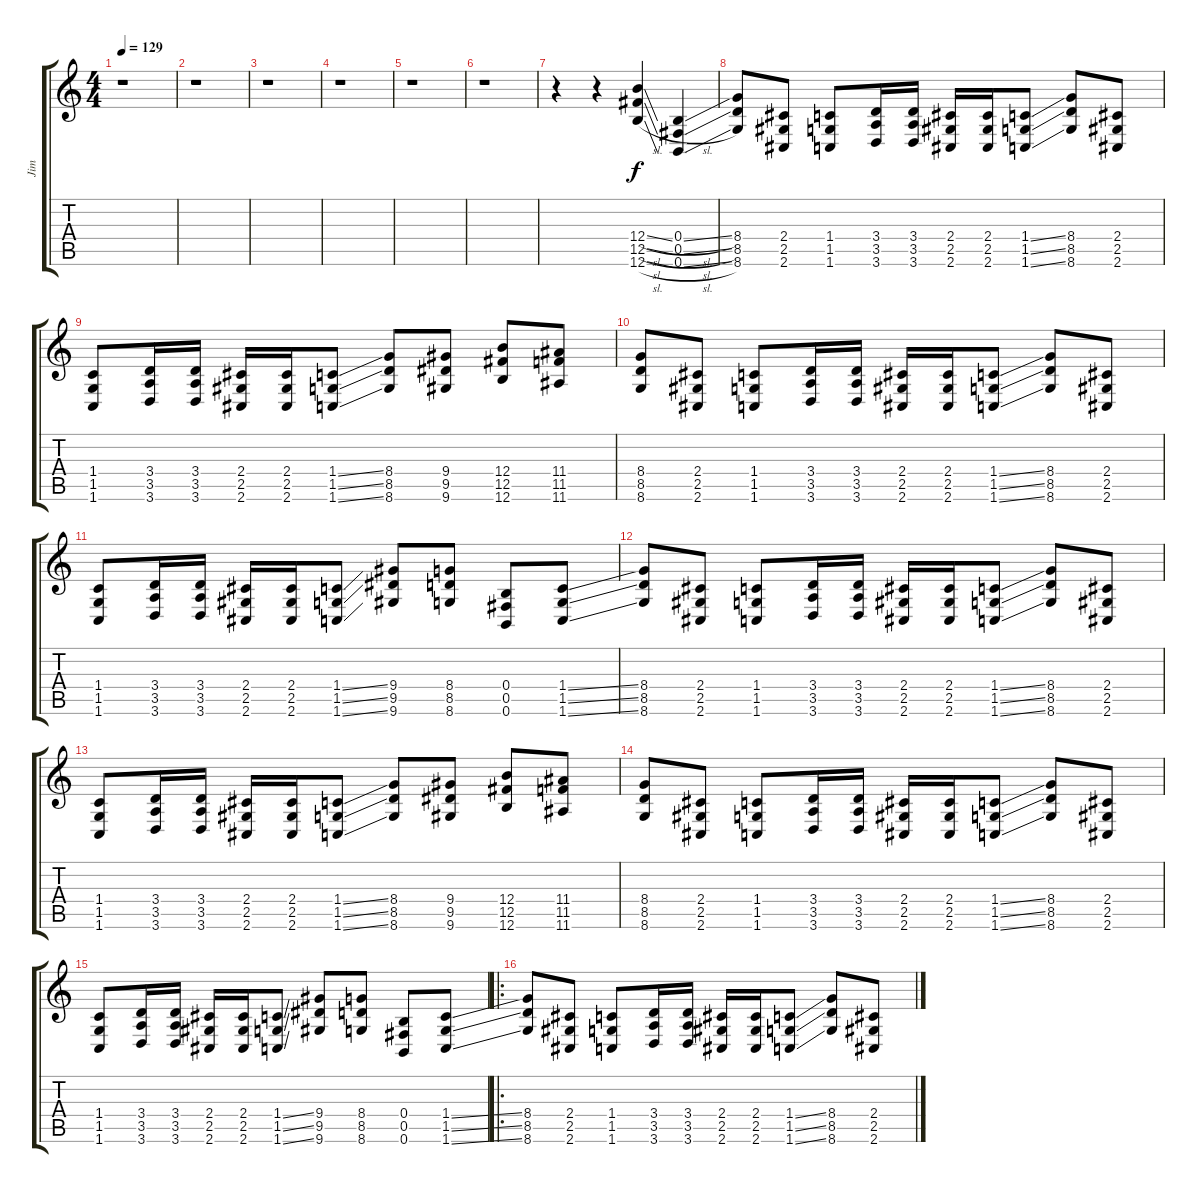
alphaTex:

\track ("Jim" "Jim") {instrument distortionguitar}
\staff {score tabs}
\tuning (Db4 Ab3 E3 B2 Gb2 B1) {hide}
\ts (4 4)
\tempo 129
\clef g2
\ks c
r.1{dy f instrument distortionguitar} |
r.1 |
r.1 |
r.1 |
r.1 |
r.1 |
r.4 r.4 (12.4{sl} 12.5{sl} 12.6{sl}).4 (0.4{sl} 0.5{sl} 0.6{sl}).4 |
(8.4 8.5 8.6).8 (2.4 2.5 2.6).8 (1.4 1.5 1.6).8 (3.4 3.5 3.6).16 (3.4 3.5 3.6).16 (2.4 2.5 2.6).16 (2.4 2.5 2.6).16 (1.4{ss} 1.5{ss} 1.6{ss}).8 (8.4 8.5 8.6).8 (2.4 2.5 2.6).8 |
(1.4 1.5 1.6).8 (3.4 3.5 3.6).16 (3.4 3.5 3.6).16 (2.4 2.5 2.6).16 (2.4 2.5 2.6).16 (1.4{ss} 1.5{ss} 1.6{ss}).8 (8.4 8.5 8.6).8 (9.4 9.5 9.6).8 (12.4 12.5 12.6).8 (11.4 11.5 11.6).8 |
(8.4 8.5 8.6).8 (2.4 2.5 2.6).8 (1.4 1.5 1.6).8 (3.4 3.5 3.6).16 (3.4 3.5 3.6).16 (2.4 2.5 2.6).16 (2.4 2.5 2.6).16 (1.4{ss} 1.5{ss} 1.6{ss}).8 (8.4 8.5 8.6).8 (2.4 2.5 2.6).8 |
(1.4 1.5 1.6).8 (3.4 3.5 3.6).16 (3.4 3.5 3.6).16 (2.4 2.5 2.6).16 (2.4 2.5 2.6).16 (1.4{ss} 1.5{ss} 1.6{ss}).8 (9.4 9.5 9.6).8 (8.4 8.5 8.6).8 (0.4 0.5 0.6).8 (1.4{ss} 1.5{ss} 1.6{ss}).8 |
(8.4 8.5 8.6).8 (2.4 2.5 2.6).8 (1.4 1.5 1.6).8 (3.4 3.5 3.6).16 (3.4 3.5 3.6).16 (2.4 2.5 2.6).16 (2.4 2.5 2.6).16 (1.4{ss} 1.5{ss} 1.6{ss}).8 (8.4 8.5 8.6).8 (2.4 2.5 2.6).8 |
(1.4 1.5 1.6).8 (3.4 3.5 3.6).16 (3.4 3.5 3.6).16 (2.4 2.5 2.6).16 (2.4 2.5 2.6).16 (1.4{ss} 1.5{ss} 1.6{ss}).8 (8.4 8.5 8.6).8 (9.4 9.5 9.6).8 (12.4 12.5 12.6).8 (11.4 11.5 11.6).8 |
(8.4 8.5 8.6).8 (2.4 2.5 2.6).8 (1.4 1.5 1.6).8 (3.4 3.5 3.6).16 (3.4 3.5 3.6).16 (2.4 2.5 2.6).16 (2.4 2.5 2.6).16 (1.4{ss} 1.5{ss} 1.6{ss}).8 (8.4 8.5 8.6).8 (2.4 2.5 2.6).8 |
(1.4 1.5 1.6).8 (3.4 3.5 3.6).16 (3.4 3.5 3.6).16 (2.4 2.5 2.6).16 (2.4 2.5 2.6).16 (1.4{ss} 1.5{ss} 1.6{ss}).8 (9.4 9.5 9.6).8 (8.4 8.5 8.6).8 (0.4 0.5 0.6).8 (1.4{ss} 1.5{ss} 1.6{ss}).8 |
\ro
(8.4 8.5 8.6).8 (2.4 2.5 2.6).8 (1.4 1.5 1.6).8 (3.4 3.5 3.6).16 (3.4 3.5 3.6).16 (2.4 2.5 2.6).16 (2.4 2.5 2.6).16 (1.4{ss} 1.5{ss} 1.6{ss}).8 (8.4 8.5 8.6).8 (2.4 2.5 2.6).8
